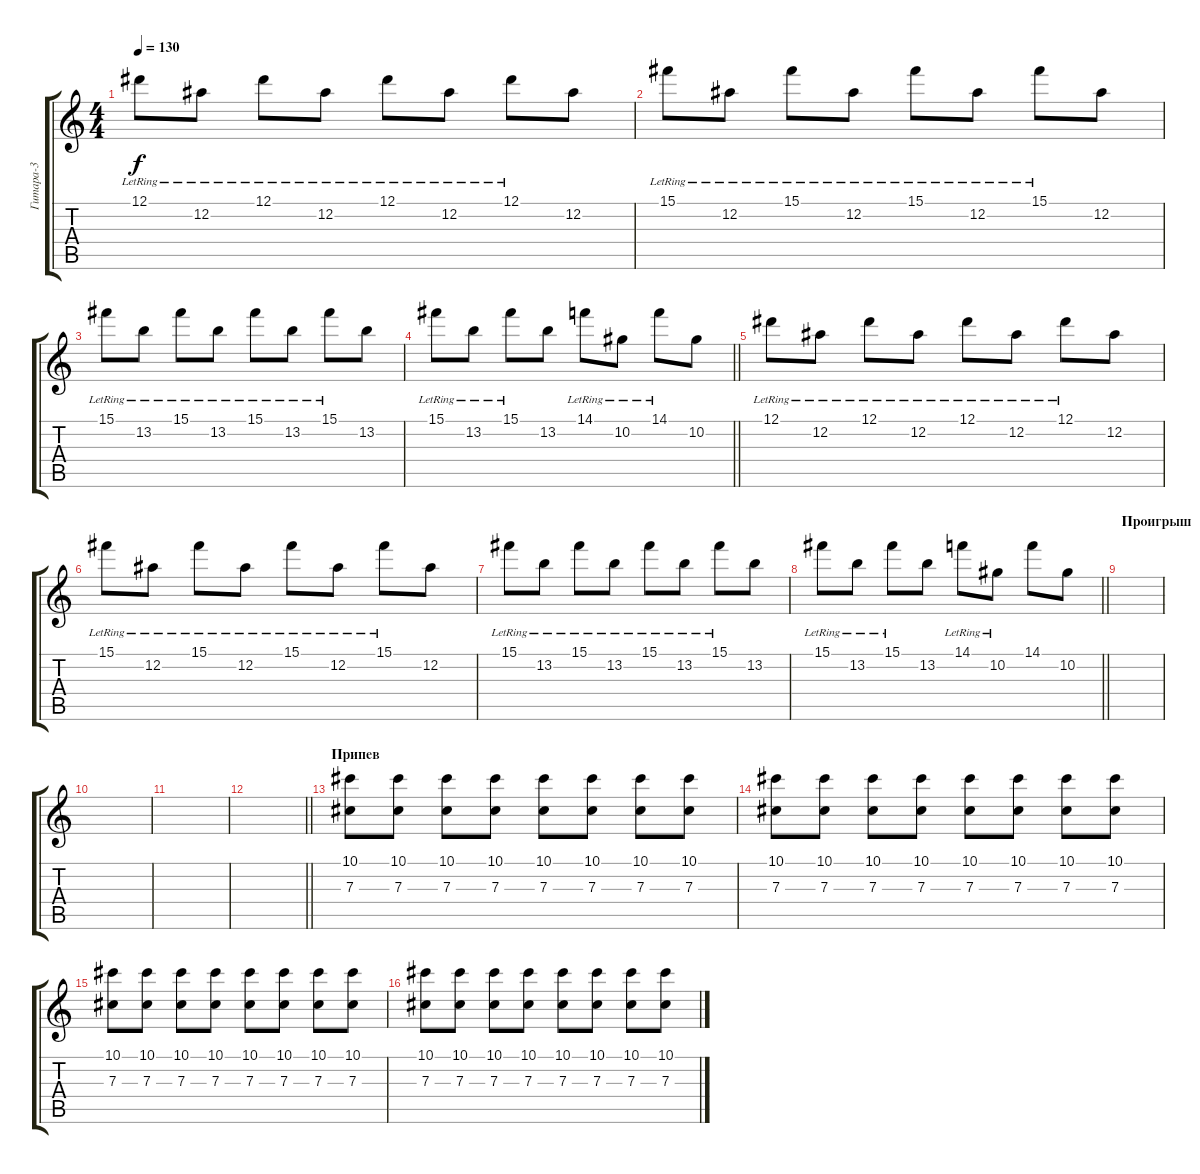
\track ("Гитара-3" "Гитара-3") {instrument electricguitarclean}
\staff {score tabs}
\tuning (Eb4 Bb3 Gb3 Db3 Ab2 Eb2) {hide}
\ts (4 4)
\tempo 130
\clef g2
\ks c
12.1{lr}.8{dy f} 12.2{lr}.8 12.1{lr}.8 12.2{lr}.8 12.1{lr}.8 12.2{lr}.8 12.1{lr}.8 12.2.8 |
15.1{lr}.8 12.2{lr}.8 15.1{lr}.8 12.2{lr}.8 15.1{lr}.8 12.2{lr}.8 15.1{lr}.8 12.2.8 |
15.1{lr}.8 13.2{lr}.8 15.1{lr}.8 13.2{lr}.8 15.1{lr}.8 13.2{lr}.8 15.1{lr}.8 13.2.8 |
\barLineRight lightlight
15.1{lr}.8 13.2{lr}.8 15.1{lr}.8 13.2.8 14.1{lr}.8 10.2{lr}.8 14.1{lr}.8 10.2.8 |
12.1{lr}.8 12.2{lr}.8 12.1{lr}.8 12.2{lr}.8 12.1{lr}.8 12.2{lr}.8 12.1{lr}.8 12.2.8 |
15.1{lr}.8 12.2{lr}.8 15.1{lr}.8 12.2{lr}.8 15.1{lr}.8 12.2{lr}.8 15.1{lr}.8 12.2.8 |
15.1{lr}.8 13.2{lr}.8 15.1{lr}.8 13.2{lr}.8 15.1{lr}.8 13.2{lr}.8 15.1{lr}.8 13.2.8 |
\barLineRight lightlight
15.1{lr}.8 13.2{lr}.8 15.1{lr}.8 13.2.8 14.1{lr}.8 10.2{lr}.8 14.1.8 10.2.8 |
\section ("" "Проигрыш")
|
|
|
\barLineRight lightlight
|
\section ("" "Припев")
(10.1 7.3).8{instrument electricguitarclean} (10.1 7.3).8 (10.1 7.3).8 (10.1 7.3).8 (10.1 7.3).8 (10.1 7.3).8 (10.1 7.3).8 (10.1 7.3).8 |
(10.1 7.3).8 (10.1 7.3).8 (10.1 7.3).8 (10.1 7.3).8 (10.1 7.3).8 (10.1 7.3).8 (10.1 7.3).8 (10.1 7.3).8 |
(10.1 7.3).8 (10.1 7.3).8 (10.1 7.3).8 (10.1 7.3).8 (10.1 7.3).8 (10.1 7.3).8 (10.1 7.3).8 (10.1 7.3).8 |
(10.1 7.3).8 (10.1 7.3).8 (10.1 7.3).8 (10.1 7.3).8 (10.1 7.3).8 (10.1 7.3).8 (10.1 7.3).8 (10.1 7.3).8
